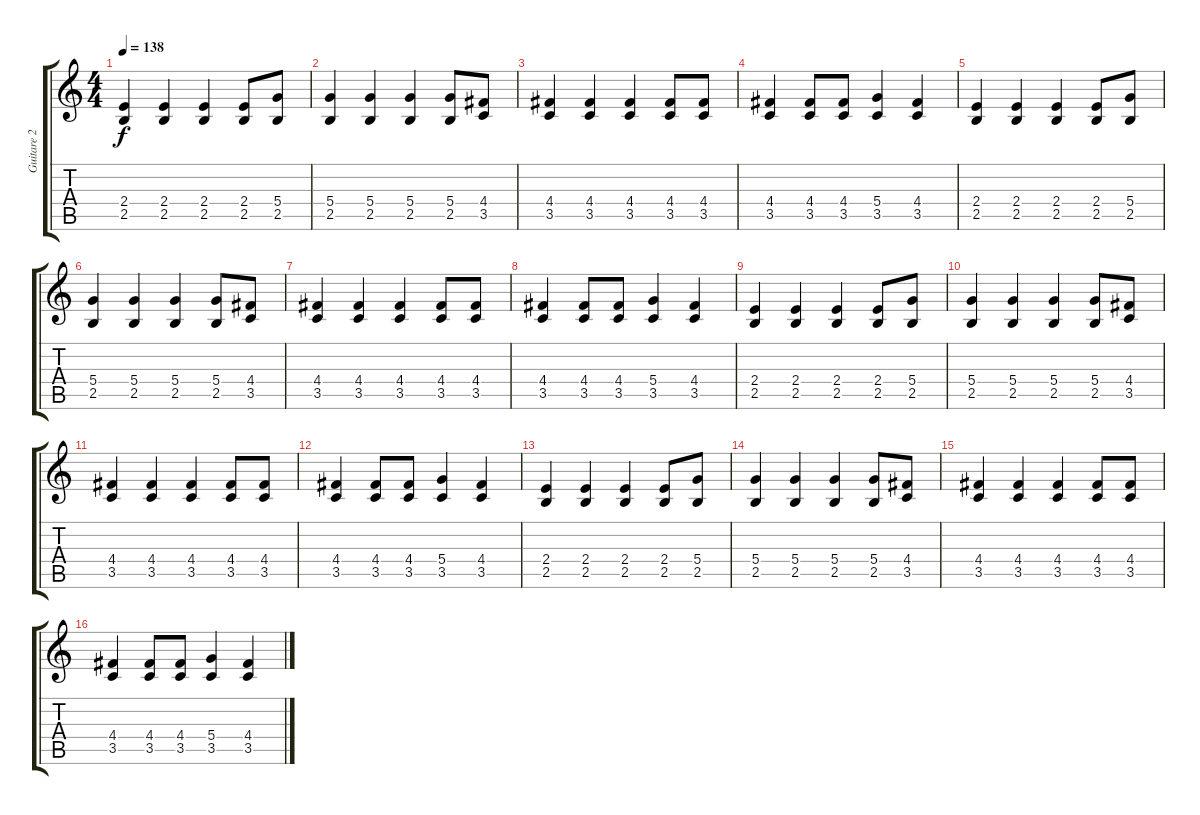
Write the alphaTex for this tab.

\track ("Guitare 2" "Guitare 2") {instrument distortionguitar}
\staff {score tabs}
\tuning (E4 B3 G3 D3 A2 E2) {hide}
\ts (4 4)
\tempo 138
\clef g2
\ks c
(2.4 2.5).4{dy f} (2.4 2.5).4 (2.4 2.5).4 (2.4 2.5).8 (5.4 2.5).8 |
(5.4 2.5).4 (5.4 2.5).4 (5.4 2.5).4 (5.4 2.5).8 (4.4 3.5).8 |
(4.4 3.5).4 (4.4 3.5).4 (4.4 3.5).4 (4.4 3.5).8 (4.4 3.5).8 |
(4.4 3.5).4 (4.4 3.5).8 (4.4 3.5).8 (5.4 3.5).4 (4.4 3.5).4 |
(2.4 2.5).4 (2.4 2.5).4 (2.4 2.5).4 (2.4 2.5).8 (5.4 2.5).8 |
(5.4 2.5).4 (5.4 2.5).4 (5.4 2.5).4 (5.4 2.5).8 (4.4 3.5).8 |
(4.4 3.5).4 (4.4 3.5).4 (4.4 3.5).4 (4.4 3.5).8 (4.4 3.5).8 |
(4.4 3.5).4 (4.4 3.5).8 (4.4 3.5).8 (5.4 3.5).4 (4.4 3.5).4 |
(2.4 2.5).4 (2.4 2.5).4 (2.4 2.5).4 (2.4 2.5).8 (5.4 2.5).8 |
(5.4 2.5).4 (5.4 2.5).4 (5.4 2.5).4 (5.4 2.5).8 (4.4 3.5).8 |
(4.4 3.5).4 (4.4 3.5).4 (4.4 3.5).4 (4.4 3.5).8 (4.4 3.5).8 |
(4.4 3.5).4 (4.4 3.5).8 (4.4 3.5).8 (5.4 3.5).4 (4.4 3.5).4 |
(2.4 2.5).4 (2.4 2.5).4 (2.4 2.5).4 (2.4 2.5).8 (5.4 2.5).8 |
(5.4 2.5).4 (5.4 2.5).4 (5.4 2.5).4 (5.4 2.5).8 (4.4 3.5).8 |
(4.4 3.5).4 (4.4 3.5).4 (4.4 3.5).4 (4.4 3.5).8 (4.4 3.5).8 |
(4.4 3.5).4 (4.4 3.5).8 (4.4 3.5).8 (5.4 3.5).4 (4.4 3.5).4
